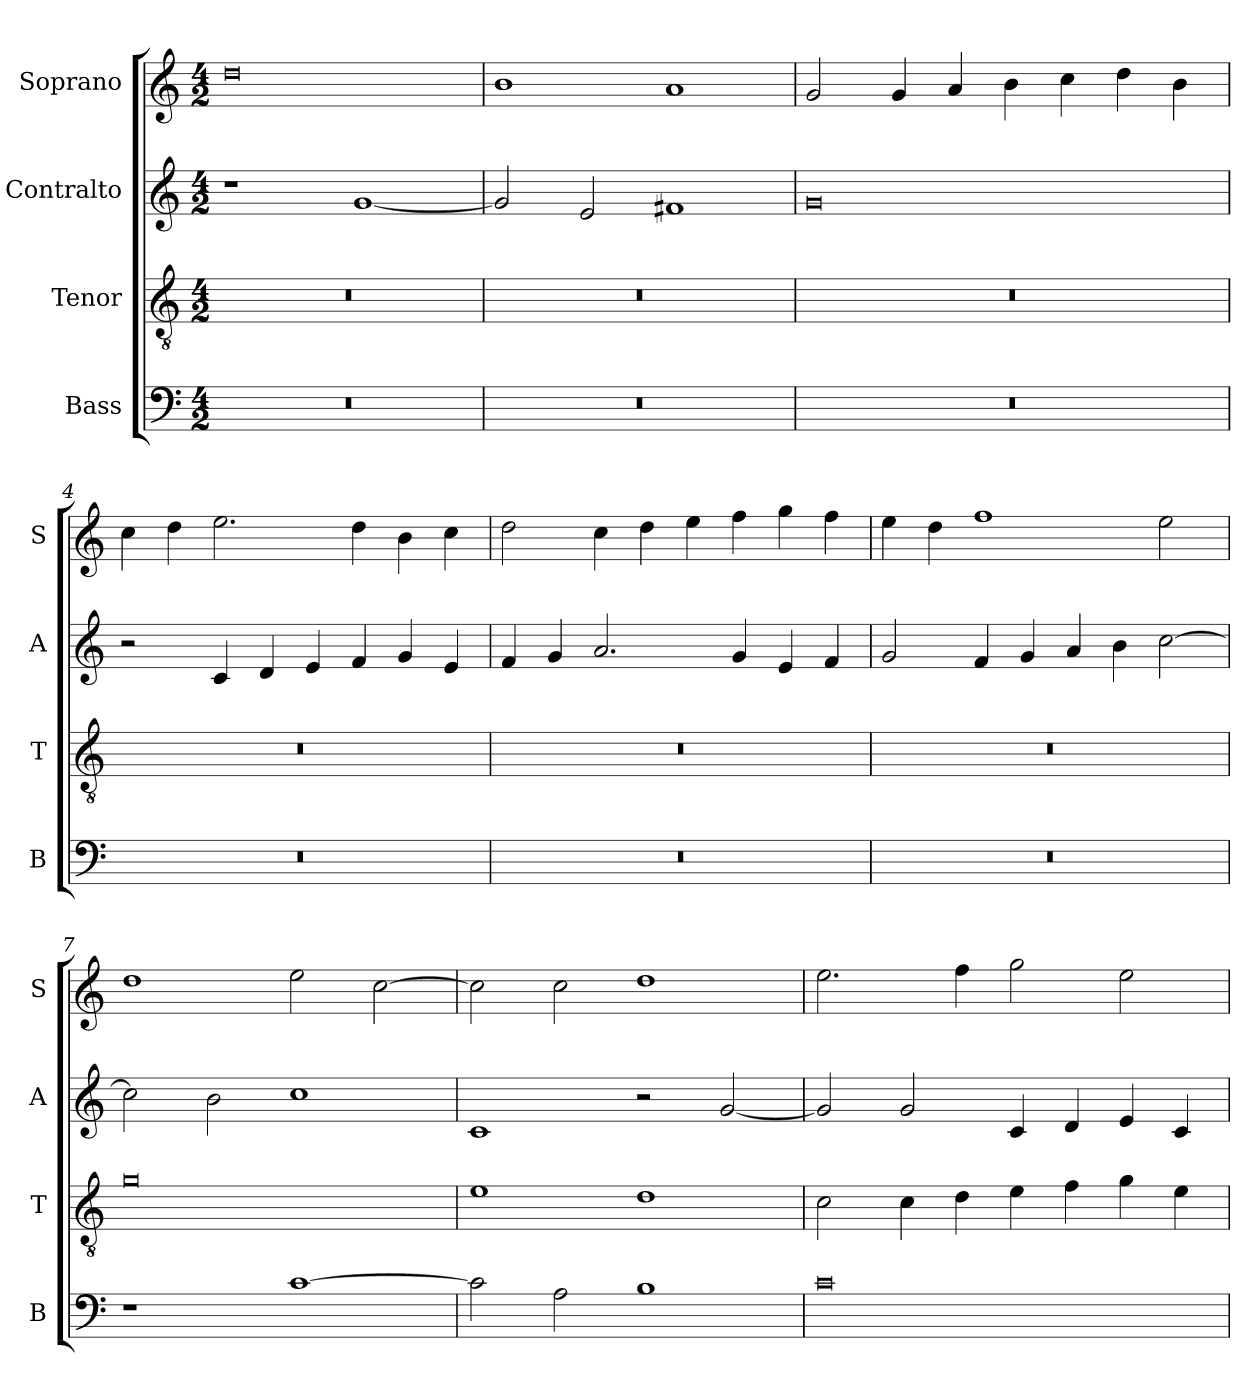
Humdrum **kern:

**kern	**kern	**kern	**kern
*part4	*part3	*part2	*part1
*staff4	*staff3	*staff2	*staff1
*I"Bass	*I"Tenor	*I"Contralto	*I"Soprano
*I'B	*I'T	*I'A	*I'S
*clefF4	*clefGv2	*clefG2	*clefG2
*k[]	*k[]	*k[]	*k[]
*C:ion	*C:ion	*C:ion	*C:ion
*M4/2	*M4/2	*M4/2	*M4/2
=1	=1	=1	=1
0r	0r	1r	0dd
.	.	[1g	.
=2	=2	=2	=2
0r	0r	2g]	1b
.	.	2e	.
.	.	1f#X	1a
=3	=3	=3	=3
0r	0r	0g	2g
.	.	.	4g
.	.	.	4a
.	.	.	4b
.	.	.	4cc
.	.	.	4dd
.	.	.	4b
=4	=4	=4	=4
0r	0r	2r	4cc
.	.	.	4dd
.	.	4c	2.ee
.	.	4d	.
.	.	4e	.
.	.	4f	4dd
.	.	4g	4b
.	.	4e	4cc
=5	=5	=5	=5
0r	0r	4f	2dd
.	.	4g	.
.	.	2.a	4cc
.	.	.	4dd
.	.	.	4ee
.	.	4g	4ff
.	.	4e	4gg
.	.	4f	4ff
=6	=6	=6	=6
0r	0r	2g	4ee
.	.	.	4dd
.	.	4f	1ff
.	.	4g	.
.	.	4a	.
.	.	4b	.
.	.	[2cc	2ee
=7	=7	=7	=7
1r	0g	2cc]	1dd
.	.	2b	.
[1c	.	1cc	2ee
.	.	.	[2cc
=8	=8	=8	=8
2c]	1e	1c	2cc]
2A	.	.	2cc
1B	1d	2r	1dd
.	.	[2g	.
=9	=9	=9	=9
0c	2c	2g]	2.ee
.	4c	2g	.
.	4d	.	4ff
.	4e	4c	2gg
.	4f	4d	.
.	4g	4e	2ee
.	4e	4c	.
=	=	=	=
*-	*-	*-	*-
